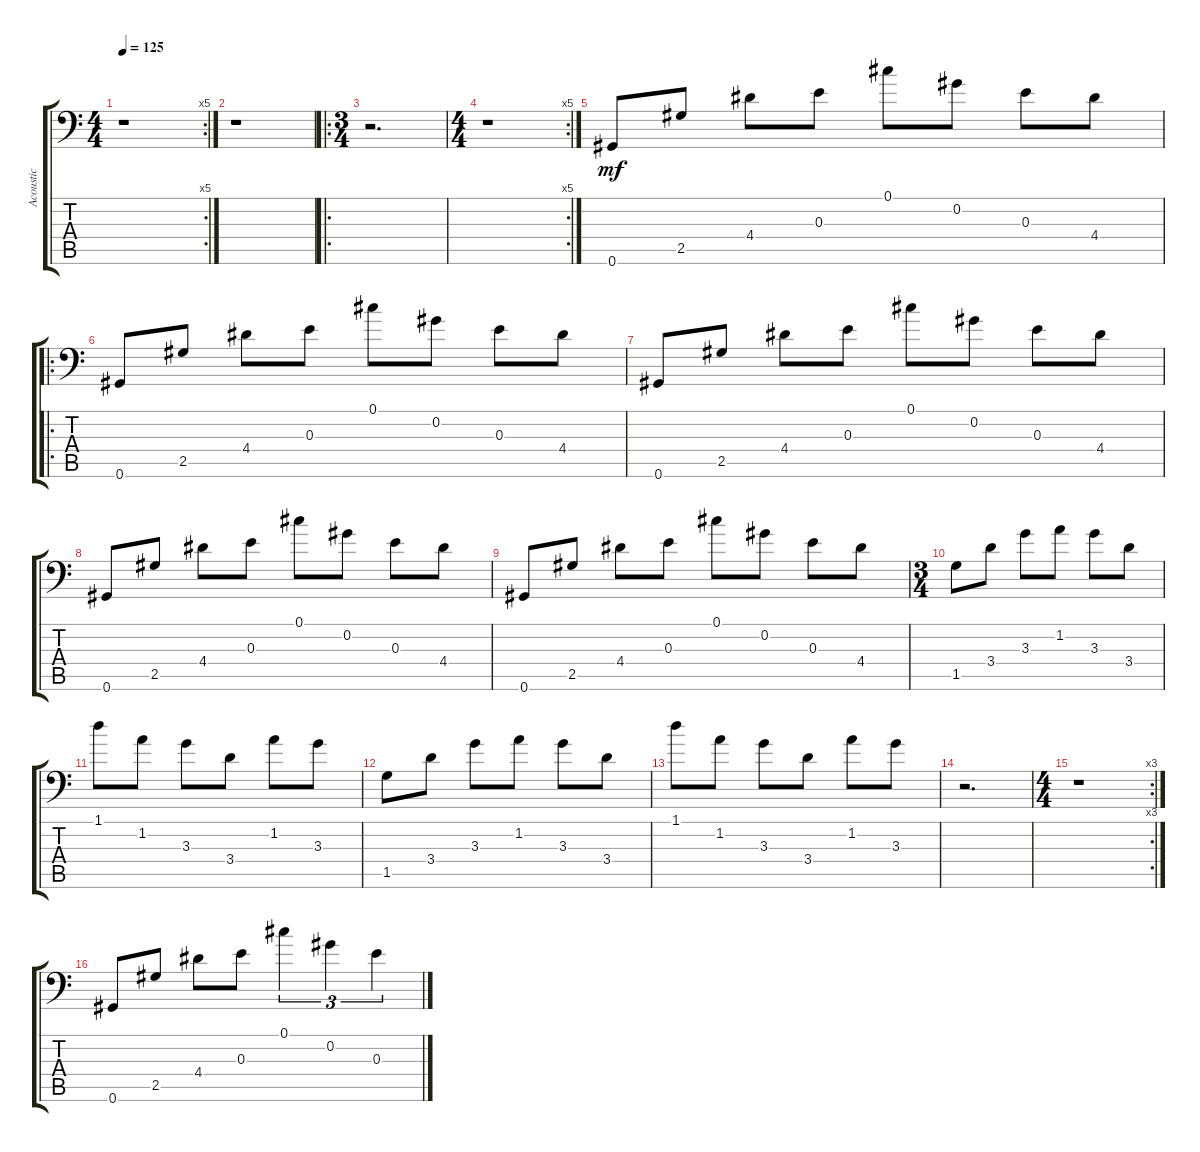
\track ("Acoustic" "Acoustic") {instrument acousticguitarsteel}
\staff {score tabs}
\tuning (Db4 Ab3 E3 B2 Gb2 Ab1) {hide}
\rc 5
\ts (4 4)
\tempo 125
\clef f4
\ks c
r.1{dy mf} |
r.1 |
\ro
\ts (3 4)
r.2{d} |
\rc 5
\ts (4 4)
r.1 |
0.6.8 2.5.8 4.4.8 0.3.8 0.1.8 0.2.8 0.3.8 4.4.8 |
\ro
0.6.8 2.5.8 4.4.8 0.3.8 0.1.8 0.2.8 0.3.8 4.4.8 |
0.6.8 2.5.8 4.4.8 0.3.8 0.1.8 0.2.8 0.3.8 4.4.8 |
0.6.8 2.5.8 4.4.8 0.3.8 0.1.8 0.2.8 0.3.8 4.4.8 |
0.6.8 2.5.8 4.4.8 0.3.8 0.1.8 0.2.8 0.3.8 4.4.8 |
\ts (3 4)
1.5.8 3.4.8 3.3.8 1.2.8 3.3.8 3.4.8 |
1.1.8 1.2.8 3.3.8 3.4.8 1.2.8 3.3.8 |
1.5.8 3.4.8 3.3.8 1.2.8 3.3.8 3.4.8 |
1.1.8 1.2.8 3.3.8 3.4.8 1.2.8 3.3.8 |
r.2{d} |
\rc 3
\ts (4 4)
r.1 |
0.6.8 2.5.8 4.4.8 0.3.8 0.1.4{tu (3 2)} 0.2.4{tu (3 2)} 0.3.4{tu (3 2)}
